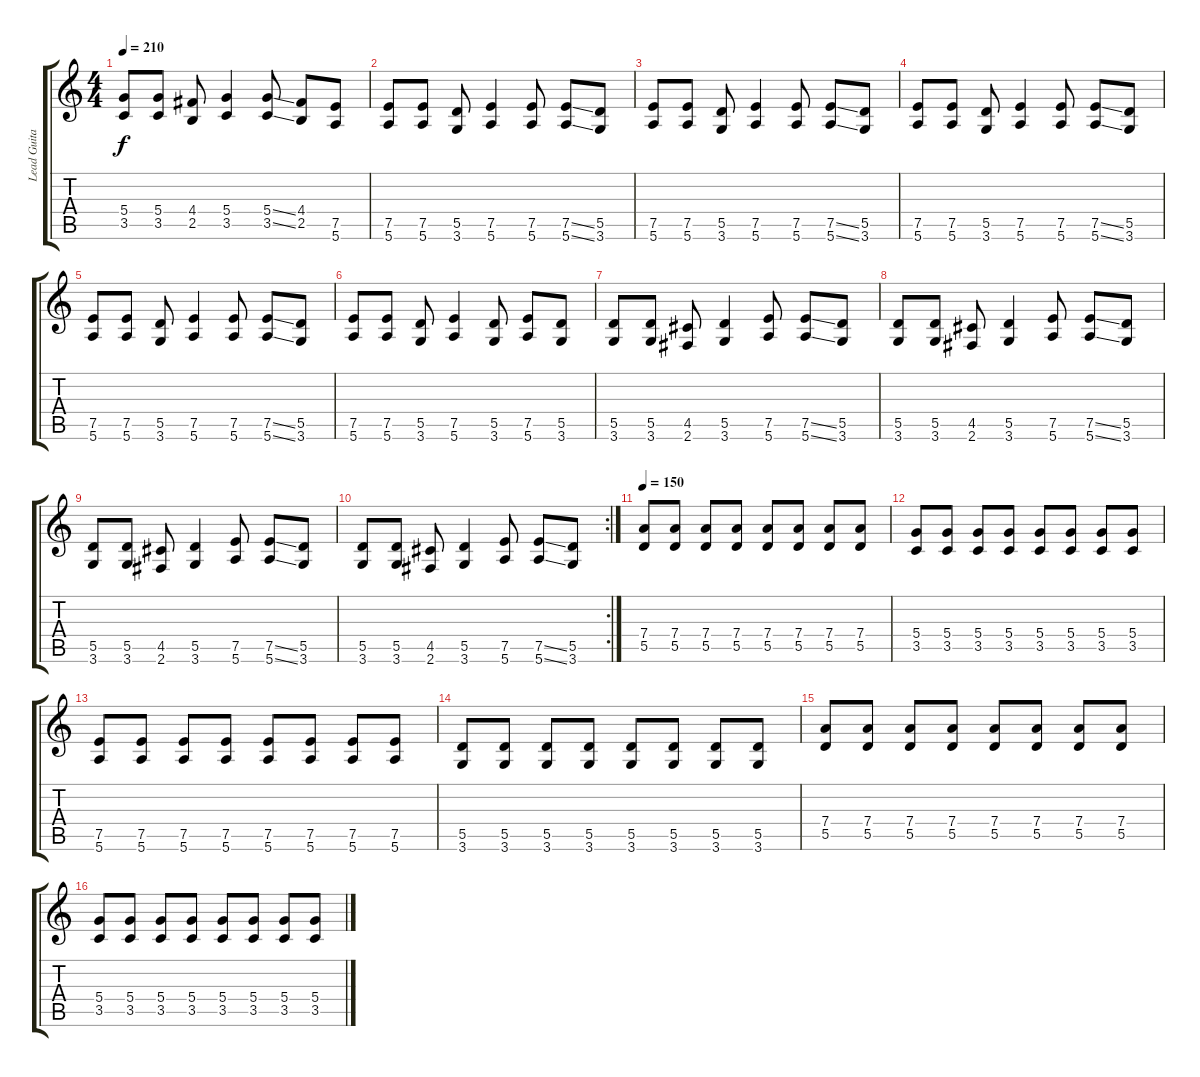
\track ("Lead Guitar" "Lead Guita") {instrument distortionguitar}
\staff {score tabs}
\tuning (E4 B3 G3 D3 A2 E2) {hide}
\ts (4 4)
\tempo 210
\clef g2
\ks c
(5.4 3.5).8{dy f} (5.4 3.5).8 (4.4 2.5).8 (5.4 3.5).4 (5.4{ss} 3.5{ss}).8 (4.4 2.5).8 (7.5 5.6).8 |
(7.5 5.6).8 (7.5 5.6).8 (5.5 3.6).8 (7.5 5.6).4 (7.5 5.6).8 (7.5{ss} 5.6{ss}).8 (5.5 3.6).8 |
(7.5 5.6).8 (7.5 5.6).8 (5.5 3.6).8 (7.5 5.6).4 (7.5 5.6).8 (7.5{ss} 5.6{ss}).8 (5.5 3.6).8 |
(7.5 5.6).8 (7.5 5.6).8 (5.5 3.6).8 (7.5 5.6).4 (7.5 5.6).8 (7.5{ss} 5.6{ss}).8 (5.5 3.6).8 |
(7.5 5.6).8 (7.5 5.6).8 (5.5 3.6).8 (7.5 5.6).4 (7.5 5.6).8 (7.5{ss} 5.6{ss}).8 (5.5 3.6).8 |
(7.5 5.6).8 (7.5 5.6).8 (5.5 3.6).8 (7.5 5.6).4 (5.5 3.6).8 (7.5 5.6).8 (5.5 3.6).8 |
(5.5 3.6).8 (5.5 3.6).8 (4.5 2.6).8 (5.5 3.6).4 (7.5 5.6).8 (7.5{ss} 5.6{ss}).8 (5.5 3.6).8 |
(5.5 3.6).8 (5.5 3.6).8 (4.5 2.6).8 (5.5 3.6).4 (7.5 5.6).8 (7.5{ss} 5.6{ss}).8 (5.5 3.6).8 |
(5.5 3.6).8 (5.5 3.6).8 (4.5 2.6).8 (5.5 3.6).4 (7.5 5.6).8 (7.5{ss} 5.6{ss}).8 (5.5 3.6).8 |
\rc 2
(5.5 3.6).8 (5.5 3.6).8 (4.5 2.6).8 (5.5 3.6).4 (7.5 5.6).8 (7.5{ss} 5.6{ss}).8 (5.5 3.6).8 |
\tempo 150
(7.4 5.5).8 (7.4 5.5).8 (7.4 5.5).8 (7.4 5.5).8 (7.4 5.5).8 (7.4 5.5).8 (7.4 5.5).8 (7.4 5.5).8 |
(5.4 3.5).8 (5.4 3.5).8 (5.4 3.5).8 (5.4 3.5).8 (5.4 3.5).8 (5.4 3.5).8 (5.4 3.5).8 (5.4 3.5).8 |
(7.5 5.6).8 (7.5 5.6).8 (7.5 5.6).8 (7.5 5.6).8 (7.5 5.6).8 (7.5 5.6).8 (7.5 5.6).8 (7.5 5.6).8 |
(5.5 3.6).8 (5.5 3.6).8 (5.5 3.6).8 (5.5 3.6).8 (5.5 3.6).8 (5.5 3.6).8 (5.5 3.6).8 (5.5 3.6).8 |
(7.4 5.5).8 (7.4 5.5).8 (7.4 5.5).8 (7.4 5.5).8 (7.4 5.5).8 (7.4 5.5).8 (7.4 5.5).8 (7.4 5.5).8 |
(5.4 3.5).8 (5.4 3.5).8 (5.4 3.5).8 (5.4 3.5).8 (5.4 3.5).8 (5.4 3.5).8 (5.4 3.5).8 (5.4 3.5).8
